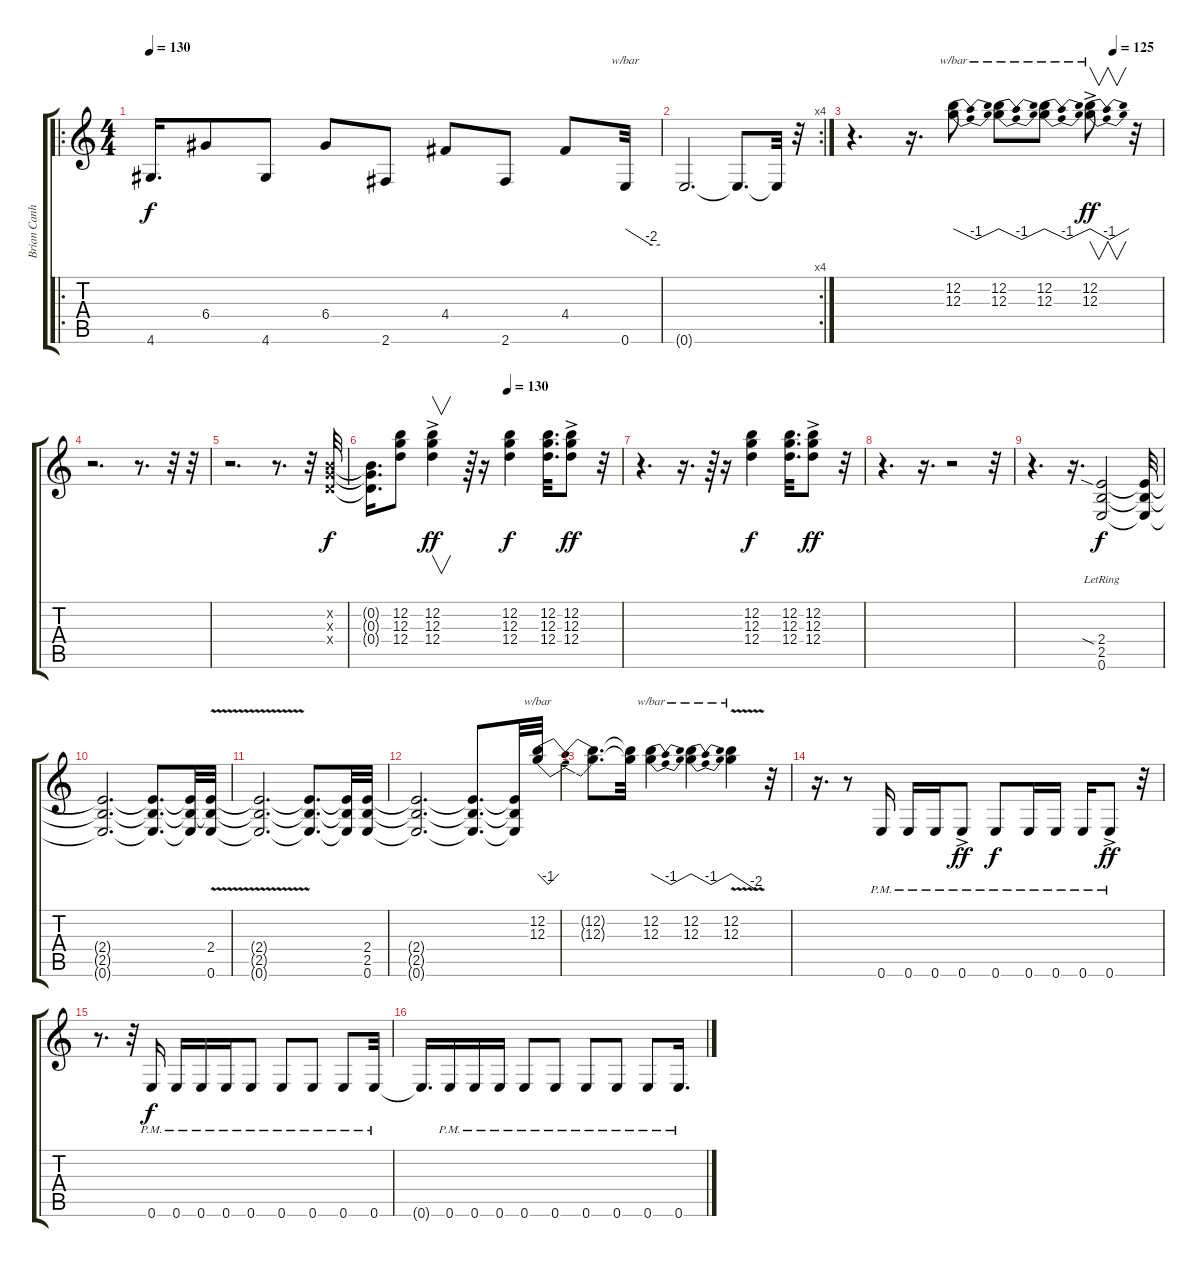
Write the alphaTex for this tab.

\track ("Brian Canham " "Brian Canh") {instrument distortionguitar}
\staff {score tabs}
\tuning (E4 B3 G3 D3 A2 E2) {hide}
\ro
\ts (4 4)
\tempo 130
\clef g2
\ks c
4.6{t}.16{d dy f} 6.4.8 4.6.8 6.4.8 2.6.8 4.4.8 2.6.8 4.4.8 0.6.32{tbe (custom default 0 0 45 -8 60 -8)} |
\rc 4
0.6{t}.2{d} 0.6{t}.8{d} 0.6{t}.32 r.32 |
\tempo (125 0.84375)
r.4{d} r.16{d} (12.2 12.3).8{tbe (dip default 0 0 30 -4 60 0)} (12.2 12.3).8{tbe (dip default 0 0 30 -4 60 0)} (12.2 12.3).8{tbe (dip default 0 0 30 -4 60 0)} (12.2{ac} 12.3{ac}).8{v tbe (dip default 0 0 30 -4 60 0) dy ff} r.32 |
r.2{d} r.8{d} r.32 r.32 |
r.2{d} r.8{d} r.32 (0.2{x} 0.3{x} 0.4{x}).32{dy f} |
\tempo (130 0.546875)
(0.2{t} 0.3{t} 0.4{t}).16{d} (12.2 12.3 12.4).8 (12.2{ac} 12.3{ac} 12.4{ac}).4{v dy ff} r.64 r.16 (12.2 12.3 12.4).4{dy f} (12.2 12.3 12.4).32{d} (12.2{ac} 12.3{ac} 12.4{ac}).8{dy ff} r.32 |
r.4{d} r.16{d} r.64 r.16 (12.2 12.3 12.4).4{dy f} (12.2 12.3 12.4).32{d} (12.2{ac} 12.3{ac} 12.4{ac}).8{dy ff} r.32 |
r.4{d} r.16{d} r.2 r.32 |
r.4{d} r.16{d} (2.4{sia lr} 2.5{lr} 0.6{lr}).2{dy f} (2.4{t} 2.5{t} 0.6{t}).32 |
(2.4{t} 2.5{t} 0.6{t}).2{d} (2.4{t} 2.5{t} 0.6{t}).8{d} (2.4{t} 2.5{t} 0.6{t}).32 (2.4{v} 2.5{v t} 0.6{v}).32 |
(2.4{t} 2.5{t} 0.6{t}).2{d} (2.4{t} 2.5{t} 0.6{t}).8{d} (2.4{t} 2.5{t} 0.6{t}).32 (2.4 2.5 0.6).32 |
(2.4{t} 2.5{t} 0.6{t}).2{d} (2.4{t} 2.5{t} 0.6{t}).8{d} (2.4{t} 2.5{t} 0.6{t}).32 (12.2 12.3).32{tbe (dip default 0 0 30 -4 60 0)} |
(12.2{t} 12.3{t}).8{d} (12.2{t} 12.3{t}).32 (12.2 12.3).4{tbe (dip default 0 0 30 -4 60 0)} (12.2 12.3).4{tbe (dip default 0 0 30 -4 60 0)} (12.2{v} 12.3{v}).4{tbe (custom default 0 0 45 -8 60 -8)} r.32 |
r.16{d} r.8 0.6{pm}.16 0.6{pm}.16 0.6{pm}.16 0.6{ac pm}.8{dy ff} 0.6{pm}.8{dy f} 0.6{pm}.16 0.6{pm}.16 0.6{pm}.16 0.6{ac pm}.8{dy ff} r.32 |
r.8{d} r.32 0.6{pm}.16{dy f} 0.6{pm}.16 0.6{pm}.16 0.6{pm}.16 0.6{pm}.8 0.6{pm}.8 0.6{pm}.8 0.6{pm}.8 0.6{pm}.32 |
0.6{t}.16{d} 0.6{pm}.16 0.6{pm}.16 0.6{pm}.16 0.6{pm}.8 0.6{pm}.8 0.6{pm}.8 0.6{pm}.8 0.6{pm}.8 0.6{pm}.16{d}
